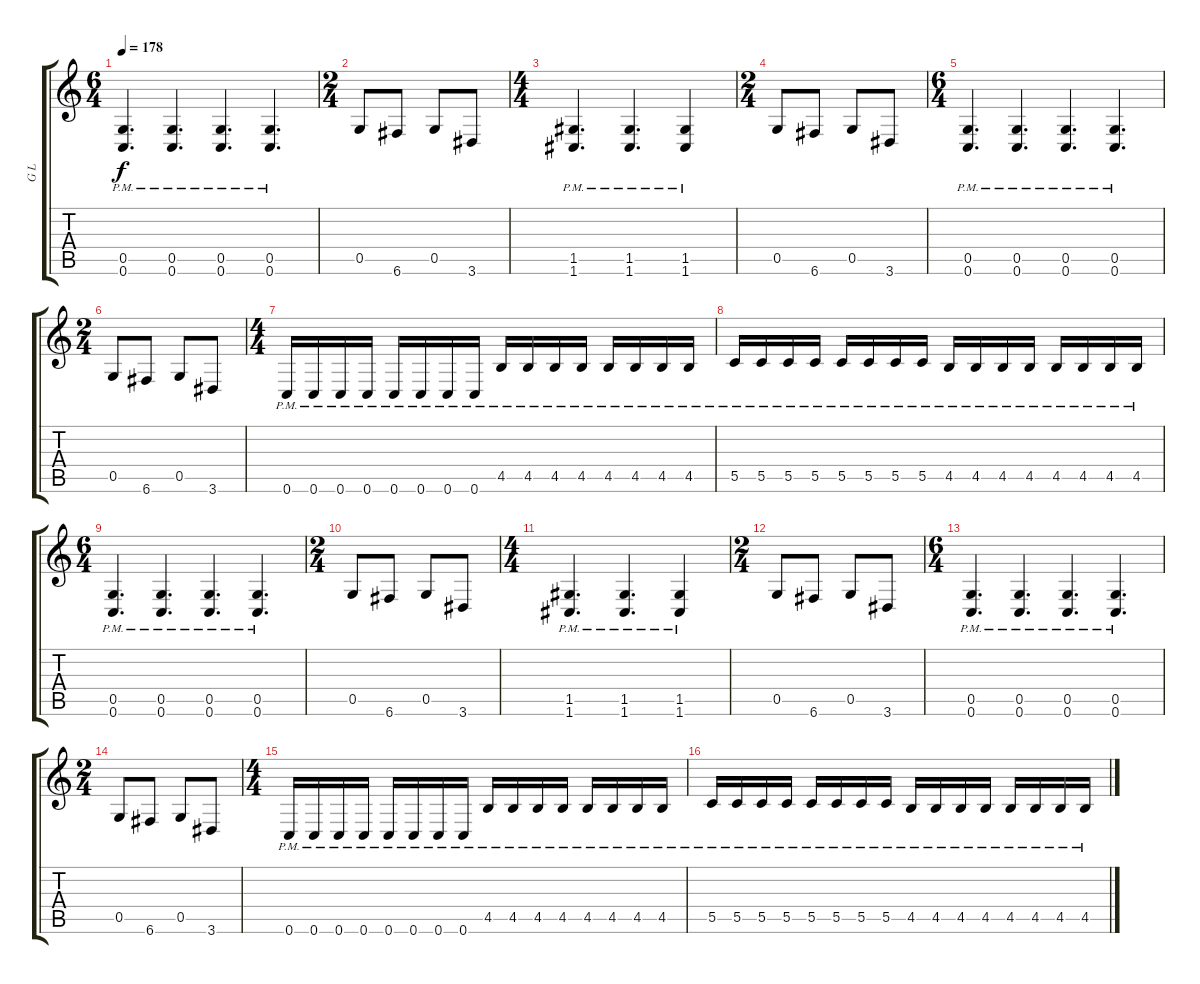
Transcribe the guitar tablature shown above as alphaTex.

\track ("G L" "G L") {instrument distortionguitar}
\staff {score tabs}
\tuning (D4 A3 F3 C3 G2 C2) {hide}
\ts (6 4)
\tempo 178
\clef g2
\ks c
(0.5{pm} 0.6{pm}).4{d dy f} (0.5{pm} 0.6{pm}).4{d} (0.5{pm} 0.6{pm}).4{d} (0.5{pm} 0.6{pm}).4{d} |
\ts (2 4)
0.5.8 6.6.8 0.5.8 3.6.8 |
\ts (4 4)
(1.5{pm} 1.6{pm}).4{d} (1.5{pm} 1.6{pm}).4{d} (1.5{pm} 1.6{pm}).4 |
\ts (2 4)
0.5.8 6.6.8 0.5.8 3.6.8 |
\ts (6 4)
(0.5{pm} 0.6{pm}).4{d} (0.5{pm} 0.6{pm}).4{d} (0.5{pm} 0.6{pm}).4{d} (0.5{pm} 0.6{pm}).4{d} |
\ts (2 4)
0.5.8 6.6.8 0.5.8 3.6.8 |
\ts (4 4)
0.6{pm}.16 0.6{pm}.16 0.6{pm}.16 0.6{pm}.16 0.6{pm}.16 0.6{pm}.16 0.6{pm}.16 0.6{pm}.16 4.5{pm}.16 4.5{pm}.16 4.5{pm}.16 4.5{pm}.16 4.5{pm}.16 4.5{pm}.16 4.5{pm}.16 4.5{pm}.16 |
5.5{pm}.16 5.5{pm}.16 5.5{pm}.16 5.5{pm}.16 5.5{pm}.16 5.5{pm}.16 5.5{pm}.16 5.5{pm}.16 4.5{pm}.16 4.5{pm}.16 4.5{pm}.16 4.5{pm}.16 4.5{pm}.16 4.5{pm}.16 4.5{pm}.16 4.5{pm}.16 |
\ts (6 4)
(0.5{pm} 0.6{pm}).4{d} (0.5{pm} 0.6{pm}).4{d} (0.5{pm} 0.6{pm}).4{d} (0.5{pm} 0.6{pm}).4{d} |
\ts (2 4)
0.5.8 6.6.8 0.5.8 3.6.8 |
\ts (4 4)
(1.5{pm} 1.6{pm}).4{d} (1.5{pm} 1.6{pm}).4{d} (1.5{pm} 1.6{pm}).4 |
\ts (2 4)
0.5.8 6.6.8 0.5.8 3.6.8 |
\ts (6 4)
(0.5{pm} 0.6{pm}).4{d} (0.5{pm} 0.6{pm}).4{d} (0.5{pm} 0.6{pm}).4{d} (0.5{pm} 0.6{pm}).4{d} |
\ts (2 4)
0.5.8 6.6.8 0.5.8 3.6.8 |
\ts (4 4)
0.6{pm}.16 0.6{pm}.16 0.6{pm}.16 0.6{pm}.16 0.6{pm}.16 0.6{pm}.16 0.6{pm}.16 0.6{pm}.16 4.5{pm}.16 4.5{pm}.16 4.5{pm}.16 4.5{pm}.16 4.5{pm}.16 4.5{pm}.16 4.5{pm}.16 4.5{pm}.16 |
5.5{pm}.16 5.5{pm}.16 5.5{pm}.16 5.5{pm}.16 5.5{pm}.16 5.5{pm}.16 5.5{pm}.16 5.5{pm}.16 4.5{pm}.16 4.5{pm}.16 4.5{pm}.16 4.5{pm}.16 4.5{pm}.16 4.5{pm}.16 4.5{pm}.16 4.5{pm}.16
